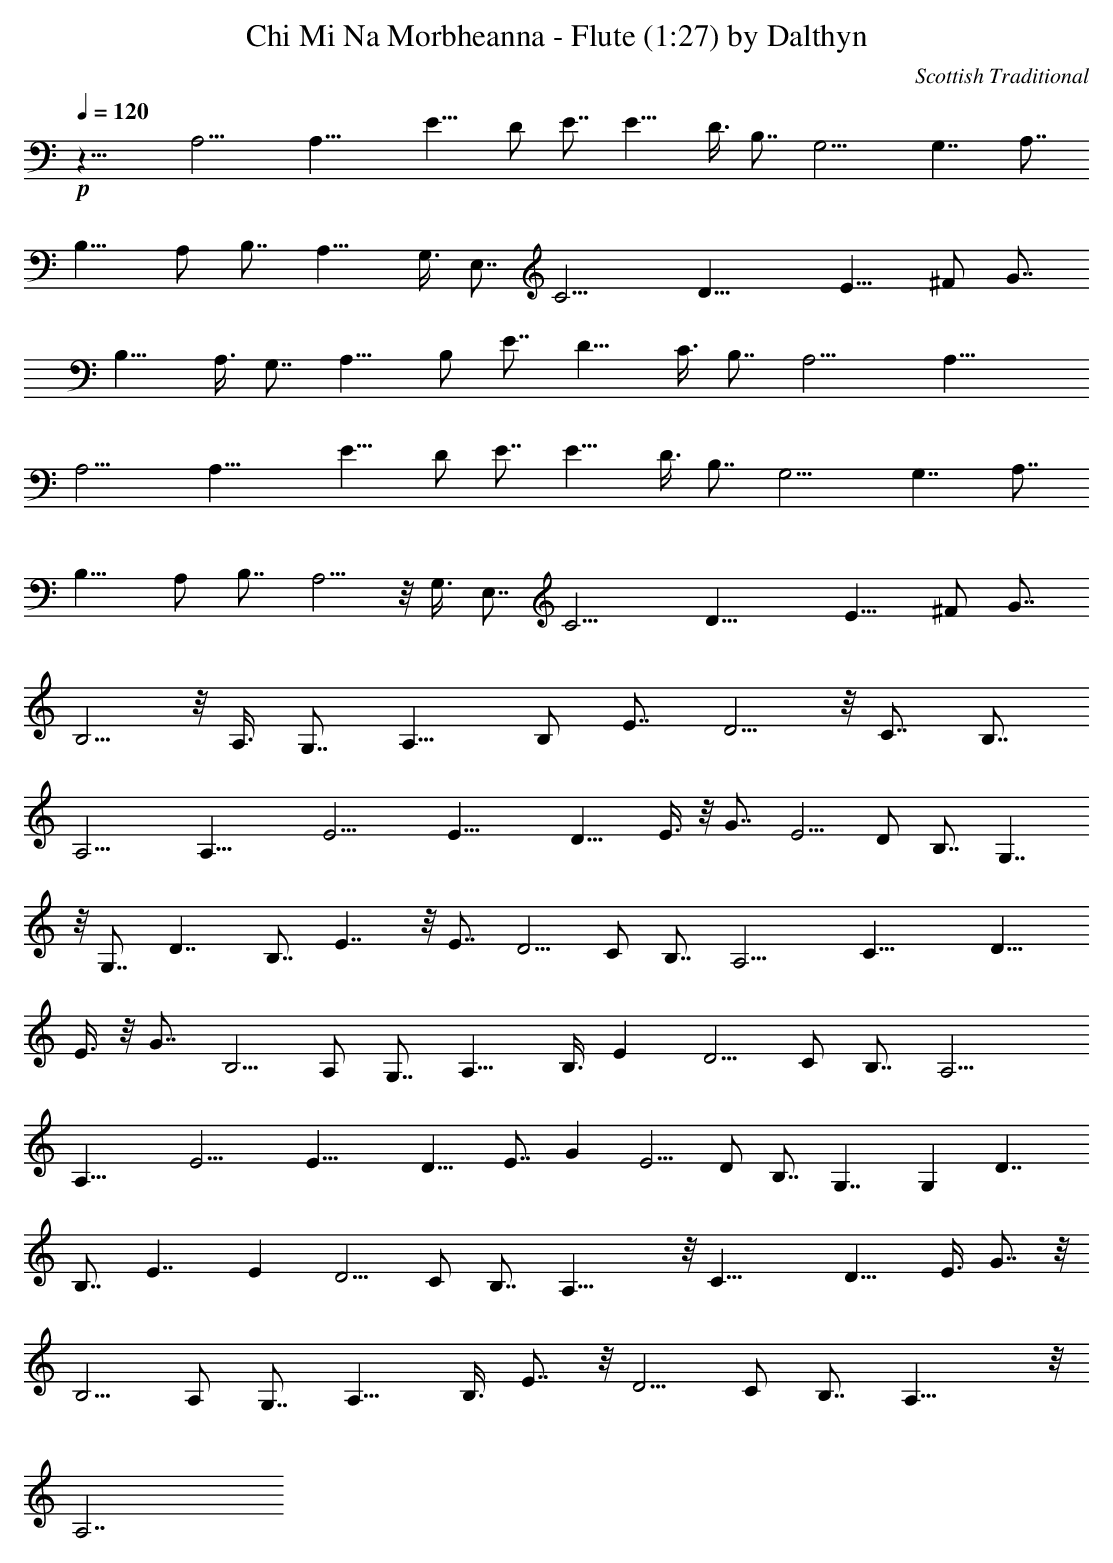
X:1
T:Chi Mi Na Morbheanna - Flute (1:27) by Dalthyn
C:Scottish Traditional
L:1/4
Q:120
K:C
+p+
z21/8 A,11/4 A,21/8 E11/8 D/2 E7/8 E11/8 D3/8 B,7/8 G,11/4 G,7/4 A,7/8
B,11/8 A,/2 B,7/8 A,11/8 G,3/8 E,7/8 C11/4 D21/8 E11/8 ^F/2 G7/8
B,11/8 A,3/8 G,7/8 A,11/8 B,/2 E7/8 D11/8 C3/8 B,7/8 A,11/4 A,21/8
A,11/4 A,21/8 E11/8 D/2 E7/8 E11/8 D3/8 B,7/8 G,11/4 G,7/4 A,7/8
B,11/8 A,/2 B,7/8 A,5/4 z/8 G,3/8 E,7/8 C11/4 D21/8 E11/8 ^F/2 G7/8
B,5/4 z/8 A,3/8 G,7/8 A,11/8 B,/2 E7/8 D5/4 z/8 [C7/8z3/8] B,7/8
A,11/4 A,21/8 E11/4 E21/8 D11/8 E3/8 z/8 G7/8 E5/4 D/2 B,7/8 G,7/4
z/8 G,7/8 D7/4 B,7/8 E7/4 z/8 E7/8 D5/4 C/2 B,7/8 A,11/4 C21/8 D11/8
E3/8 z/8 G7/8 B,5/4 A,/2 G,7/8 A,11/8 B,3/8 E D5/4 C/2 B,7/8 A,11/4
A,21/8 E11/4 E21/8 D11/8 [E7/8z3/8] G E5/4 D/2 B,7/8 G,7/4 G, D7/4
B,7/8 E7/4 E D5/4 C/2 B,7/8 A,21/8 z/8 C21/8 D11/8 E3/8 G7/8 z/8
B,5/4 A,/2 G,7/8 A,11/8 B,3/8 E7/8 z/8 D5/4 C/2 B,7/8 A,21/8 z/8
A,7/2
